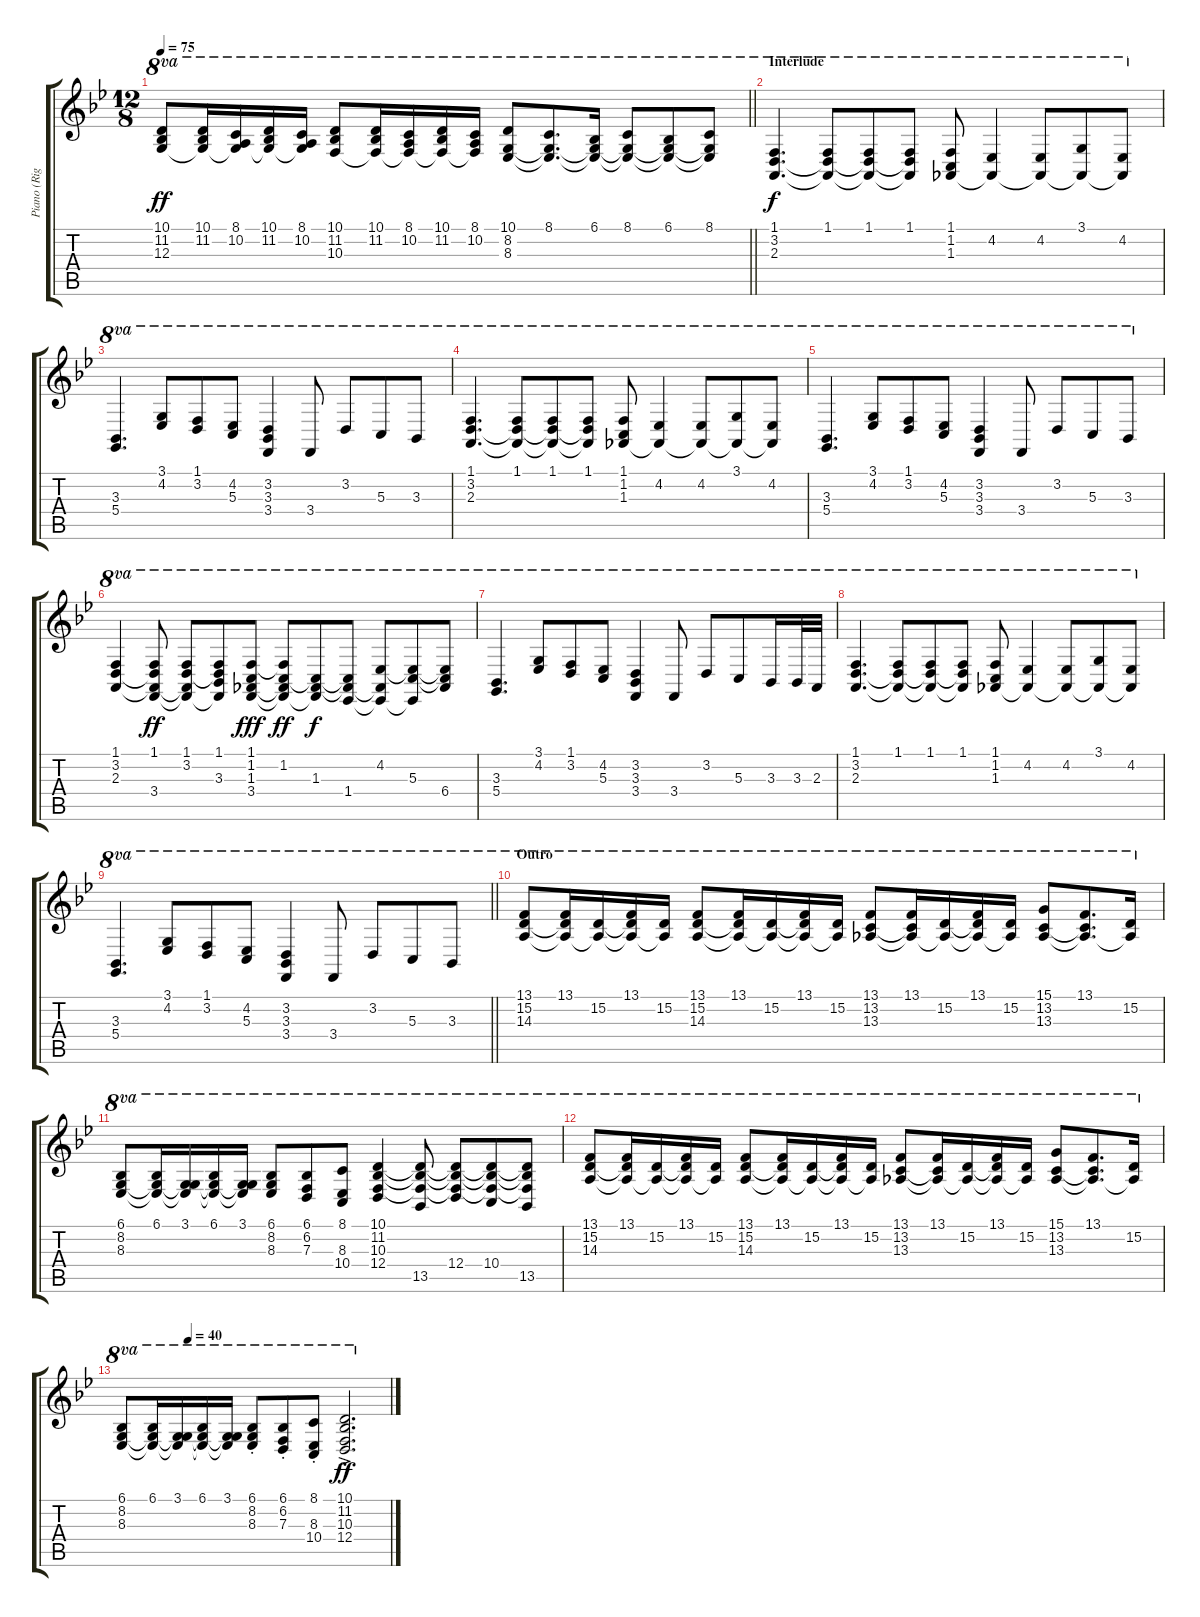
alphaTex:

\track ("Piano (Right Hand)" "Piano (Rig") {instrument acousticgrandpiano}
\staff {score tabs}
\tuning (E4 B3 G3 D3 A2 E2) {hide}
\ts (12 8)
\tempo 75
\clef g2
\barLineRight lightlight
\ks bb
(10.1 11.2 12.3).8{ot 8va dy ff} (10.1 11.2 12.3{t}).16{ot 8va} (8.1 10.2 12.3{t}).16{ot 8va} (10.1 11.2 12.3{t}).16{ot 8va} (8.1 10.2 12.3{t}).16{ot 8va} (10.1 11.2 10.3).8{ot 8va} (10.1 11.2 10.3{t}).16{ot 8va} (8.1 10.2 10.3{t}).16{ot 8va} (10.1 11.2 10.3{t}).16{ot 8va} (8.1 10.2 10.3{t}).16{ot 8va} (10.1 8.2 8.3).8{ot 8va} (8.1 8.2{t} 8.3{t}).8{d ot 8va} (6.1 8.2{t} 8.3{t}).16{ot 8va} (8.1 8.2{t} 8.3{t}).8{ot 8va} (6.1 8.2{t} 8.3{t}).8{ot 8va} (8.1 8.2{t} 8.3{t}).8{ot 8va} |
\section ("" "Interlude")
(1.1 3.2 2.3).4{d ot 8va dy f} (1.1 3.2{t} 2.3{t}).8{ot 8va} (1.1 3.2{t} 2.3{t}).8{ot 8va} (1.1 3.2{t} 2.3{t}).8{ot 8va} (1.1 1.2 1.3).8{ot 8va} (4.2 1.3{t}).4{ot 8va} (4.2 1.3{t}).8{ot 8va} (3.1 1.3{t}).8{ot 8va} (4.2 1.3{t}).8{ot 8va} |
(3.3 5.4).4{d ot 8va} (3.1 4.2).8{ot 8va} (1.1 3.2).8{ot 8va} (4.2 5.3).8{ot 8va} (3.2 3.3 3.4).4{ot 8va} 3.4.8{ot 8va} 3.2.8{ot 8va} 5.3.8{ot 8va} 3.3.8{ot 8va} |
(1.1 3.2 2.3).4{d ot 8va} (1.1 3.2{t} 2.3{t}).8{ot 8va} (1.1 3.2{t} 2.3{t}).8{ot 8va} (1.1 3.2{t} 2.3{t}).8{ot 8va} (1.1 1.2 1.3).8{ot 8va} (4.2 1.3{t}).4{ot 8va} (4.2 1.3{t}).8{ot 8va} (3.1 1.3{t}).8{ot 8va} (4.2 1.3{t}).8{ot 8va} |
(3.3 5.4).4{d ot 8va} (3.1 4.2).8{ot 8va} (1.1 3.2).8{ot 8va} (4.2 5.3).8{ot 8va} (3.2 3.3 3.4).4{ot 8va} 3.4.8{ot 8va} 3.2.8{ot 8va} 5.3.8{ot 8va} 3.3.8{ot 8va} |
(1.1 3.2 2.3).4{ot 8va} (1.1 3.2{t} 2.3{t} 3.4).8{ot 8va dy ff} (1.1 3.2 2.3{t} 3.4{t}).8{ot 8va} (1.1 3.2{t} 3.3 3.4{t}).8{ot 8va} (1.1 1.2 1.3 3.4).8{ot 8va dy fff} (1.1{t} 1.2 1.3{t} 3.4{t}).8{ot 8va dy ff} (1.2{t} 1.3 3.4{t}).8{ot 8va dy f} (1.2{t} 1.3{t} 1.4).8{ot 8va} (4.2 1.3{t} 1.4{t}).8{ot 8va} (4.2{t} 5.3 1.4{t}).8{ot 8va} (4.2{t} 5.3{t} 6.4).8{ot 8va} |
(3.3 5.4).4{d ot 8va} (3.1 4.2).8{ot 8va} (1.1 3.2).8{ot 8va} (4.2 5.3).8{ot 8va} (3.2 3.3 3.4).4{ot 8va} 3.4.8{ot 8va} 3.2.8{ot 8va} 5.3.8{ot 8va} 3.3.16{ot 8va} 3.3.32{ot 8va} 2.3.32{ot 8va} |
(1.1 3.2 2.3).4{d ot 8va} (1.1 3.2{t} 2.3{t}).8{ot 8va} (1.1 3.2{t} 2.3{t}).8{ot 8va} (1.1 3.2{t} 2.3{t}).8{ot 8va} (1.1 1.2 1.3).8{ot 8va} (4.2 1.3{t}).4{ot 8va} (4.2 1.3{t}).8{ot 8va} (3.1 1.3{t}).8{ot 8va} (4.2 1.3{t}).8{ot 8va} |
\barLineRight lightlight
(3.3 5.4).4{d ot 8va} (3.1 4.2).8{ot 8va} (1.1 3.2).8{ot 8va} (4.2 5.3).8{ot 8va} (3.2 3.3 3.4).4{ot 8va} 3.4.8{ot 8va} 3.2.8{ot 8va} 5.3.8{ot 8va} 3.3.8{ot 8va} |
\section ("" "Outro")
(13.1 15.2 14.3).8{ot 8va} (13.1 15.2{t} 14.3{t}).16{ot 8va} (15.2 14.3{t}).16{ot 8va} (13.1 15.2{t} 14.3{t}).16{ot 8va} (15.2 14.3{t}).16{ot 8va} (13.1 15.2 14.3).8{ot 8va} (13.1 15.2{t} 14.3{t}).16{ot 8va} (15.2 14.3{t}).16{ot 8va} (13.1 15.2{t} 14.3{t}).16{ot 8va} (15.2 14.3{t}).16{ot 8va} (13.1 13.2 13.3).8{ot 8va} (13.1 13.2{t} 13.3{t}).16{ot 8va} (15.2 13.3{t}).16{ot 8va} (13.1 15.2{t} 13.3{t}).16{ot 8va} (15.2 13.3{t}).16{ot 8va} (15.1 13.2 13.3).8{ot 8va} (13.1 13.2{t} 13.3{t}).8{d ot 8va} (15.2 13.3{t}).16{ot 8va} |
(6.1 8.2 8.3).8{ot 8va} (6.1 8.2{t} 8.3{t}).16{ot 8va} (3.1 8.2{t} 8.3{t}).16{ot 8va} (6.1 8.2{t} 8.3{t}).16{ot 8va} (3.1 8.2{t} 8.3{t}).16{ot 8va} (6.1 8.2 8.3).8{ot 8va} (6.1 6.2 7.3).8{ot 8va} (8.1 8.3 10.4).8{ot 8va} (10.1 11.2 10.3 12.4).4{ot 8va} (10.1{t} 11.2{t} 10.3{t} 13.5).8{ot 8va} (10.1{t} 11.2{t} 10.3{t} 12.4).8{ot 8va} (10.1{t} 11.2{t} 10.3{t} 10.4).8{ot 8va} (10.1{t} 11.2{t} 10.3{t} 13.5).8{ot 8va} |
(13.1 15.2 14.3).8{ot 8va} (13.1 15.2{t} 14.3{t}).16{ot 8va} (15.2 14.3{t}).16{ot 8va} (13.1 15.2{t} 14.3{t}).16{ot 8va} (15.2 14.3{t}).16{ot 8va} (13.1 15.2 14.3).8{ot 8va} (13.1 15.2{t} 14.3{t}).16{ot 8va} (15.2 14.3{t}).16{ot 8va} (13.1 15.2{t} 14.3{t}).16{ot 8va} (15.2 14.3{t}).16{ot 8va} (13.1 13.2 13.3).8{ot 8va} (13.1 13.2{t} 13.3{t}).16{ot 8va} (15.2 13.3{t}).16{ot 8va} (13.1 15.2{t} 13.3{t}).16{ot 8va} (15.2 13.3{t}).16{ot 8va} (15.1 13.2 13.3).8{ot 8va} (13.1 13.2{t} 13.3{t}).8{d ot 8va} (15.2 13.3{t}).16{ot 8va} |
\tempo (40 0.25)
(6.1 8.2 8.3).8{ot 8va} (6.1 8.2{t} 8.3{t}).16{ot 8va} (3.1 8.2{t} 8.3{t}).16{ot 8va} (6.1 8.2{t} 8.3{t}).16{ot 8va} (3.1 8.2{t} 8.3{t}).16{ot 8va} (6.1{st} 8.2{st} 8.3{st}).8{ot 8va} (6.1{st} 6.2{st} 7.3{st}).8{ot 8va} (8.1{st} 8.3{st} 10.4{st}).8{ot 8va} (10.1{ac} 11.2{ac} 10.3{ac} 12.4{ac}).2{d ot 8va dy ff}
